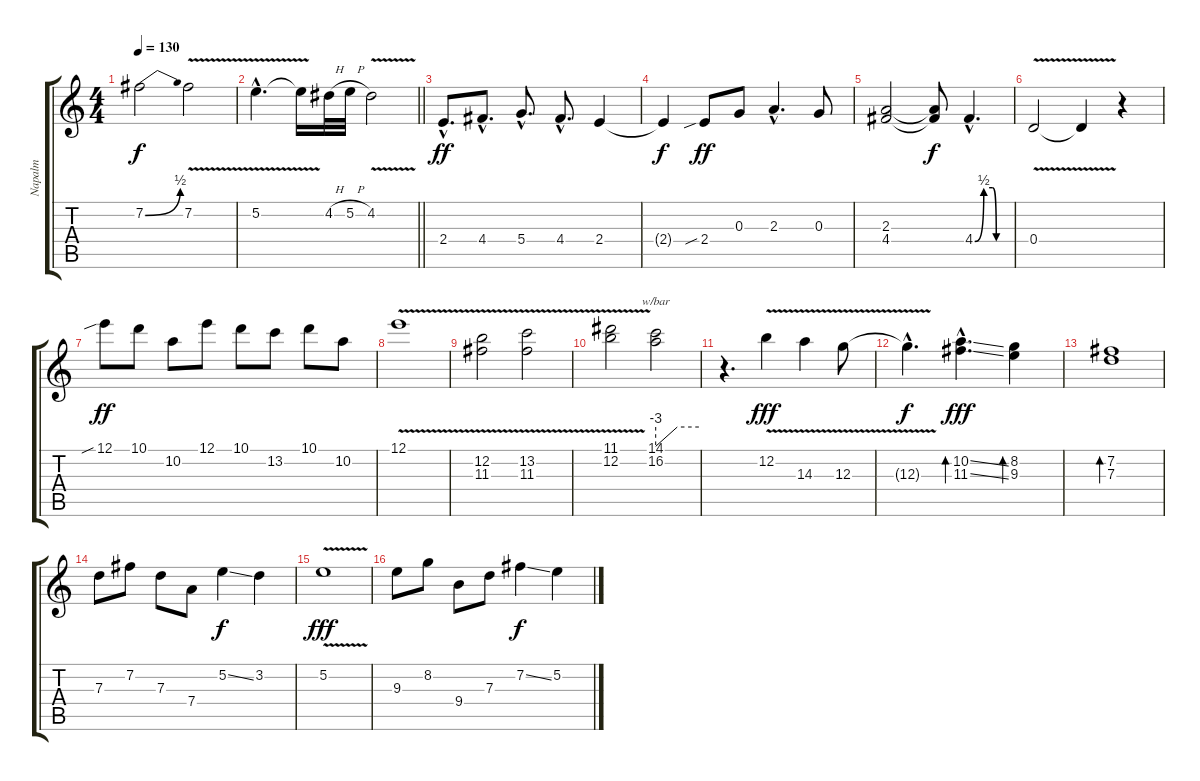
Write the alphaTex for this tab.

\track ("Napalm" "Napalm") {instrument acousticguitarsteel}
\staff {score tabs}
\tuning (E4 B3 G3 D3 A2 E2) {hide}
\ts (4 4)
\tempo 130
\clef g2
\ks c
7.2{be (bend 0 0 60 2)}.2{dy f instrument distortionguitar} 7.2{v}.2 |
\barLineRight lightlight
5.2{v hac}.4{d} 5.2{t}.16 4.2{h}.32 5.2{h}.32 4.2{v}.2 |
2.4{hac}.8{d dy ff instrument distortionguitar} 4.4{hac}.8{d} 5.4{hac}.8{d} 4.4{hac}.8{d} 2.4.4 |
2.4{t}.4{dy f} 2.4{sib}.8{dy ff} 0.3.8 2.3{hac}.4{d} 0.3.8 |
(2.3 4.4).2{instrument distortionguitar} (2.3{t} 4.4{t}).8{dy f} 4.4{be (custom 0 0 15 2 30 2 36 0 60 0) hac}.4{d} |
0.4{v}.2 0.4{t}.4 r.4 |
12.1{sib}.8{dy ff instrument distortionguitar} 10.1.8 10.2.8 12.1.8 10.1.8 13.2.8 10.1.8 10.2.8 |
12.1{v}.1 |
(12.2{v} 11.3).2{instrument distortionguitar} (13.2{v} 11.3).2 |
(11.1{v} 12.2).2 (14.1 16.2).2{tbe (custom default 0 -12 30 0 60 0)} |
r.4{d instrument acousticguitarsteel} 12.2{v}.4{dy fff} 14.3{v}.4 12.3{v}.8 |
12.3{hac t}.4{d dy f} (10.2{ss hac} 11.3{ss hac}).4{d bd 240 dy fff} (8.2 9.3).4{bd 240} |
(7.2 7.3).1{bd 240} |
7.3.8 7.2.8 7.3.8 7.4.8 5.2{ss}.4{dy f} 3.2.4 |
5.2{v}.1{dy fff} |
9.3.8 8.2.8 9.4.8 7.3.8 7.2{ss}.4{dy f} 5.2.4
